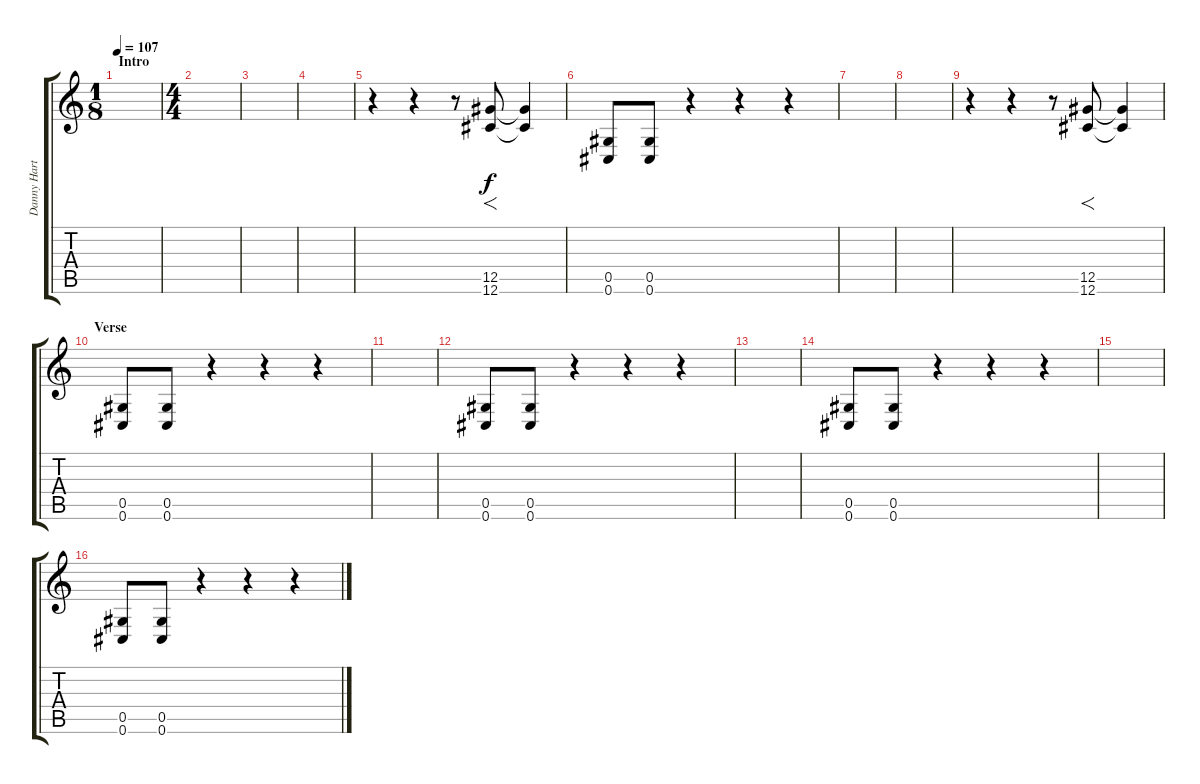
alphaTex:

\track ("Danny Hartwell (Guitar)" "Danny Hart") {instrument distortionguitar}
\staff {score tabs}
\tuning (Eb4 Bb3 Gb3 Db3 Ab2 Db2) {hide}
\ts (1 8)
\section ("" "Intro")
\tempo 107
\clef g2
\ks c
|
\ts (4 4)
|
|
|
r.4 r.4 r.8 (12.5 12.6).8{f} (12.5{t} 12.6{t}).4 |
(0.5 0.6).8 (0.5 0.6).8 r.4 r.4 r.4 |
|
|
r.4 r.4 r.8 (12.5 12.6).8{f} (12.5{t} 12.6{t}).4 |
\section ("" "Verse")
(0.5 0.6).8 (0.5 0.6).8 r.4 r.4 r.4 |
|
(0.5 0.6).8 (0.5 0.6).8 r.4 r.4 r.4 |
|
(0.5 0.6).8 (0.5 0.6).8 r.4 r.4 r.4 |
|
(0.5 0.6).8 (0.5 0.6).8 r.4 r.4 r.4
